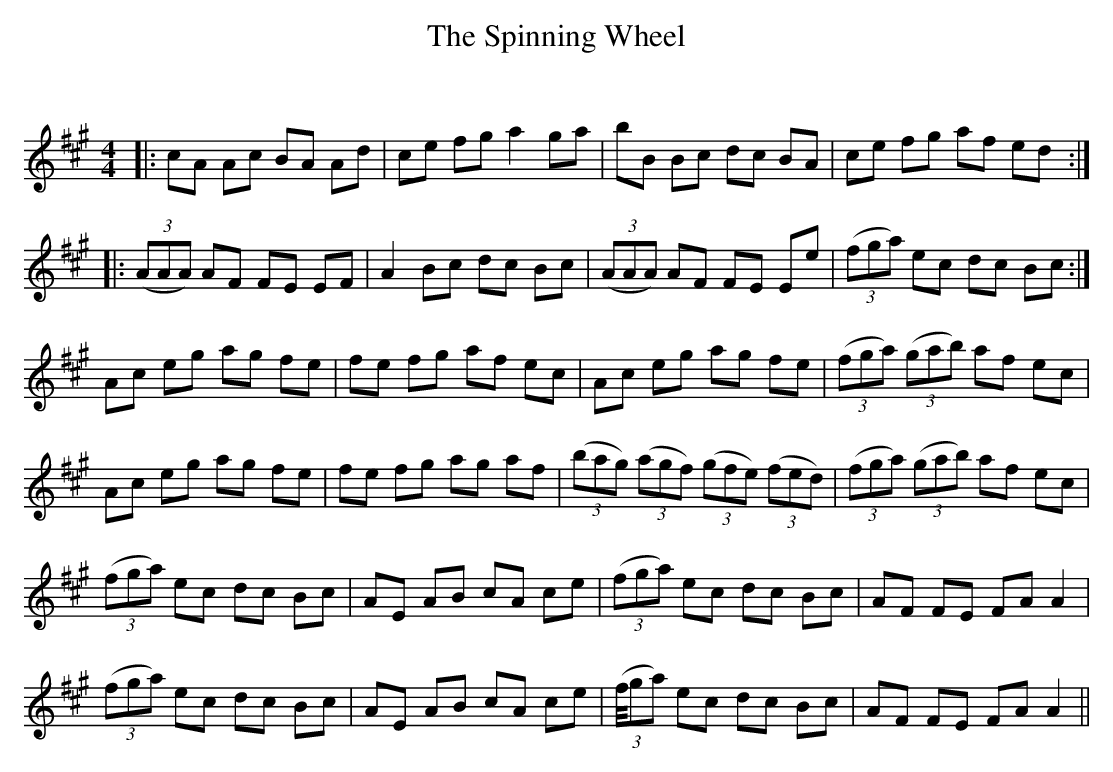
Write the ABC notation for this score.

X:1
T: The Spinning Wheel
C:
Q: 232
K:A
M:4/4
L:1/8
|:cA Ac BA Ad|ce fg a2 ga|bB Bc dc BA|ce fg af ed:|
|:((3AAA) AF FE EF|A2 Bc dc Bc|((3AAA) AF FE Ee|((3fga) ec dc Bc:|
Ac eg ag fe|fe fg af ec|Ac eg ag fe|((3fga) ((3gab) af ec|
Ac eg ag fe|fe fg ag af|((3bag) ((3agf) ((3gfe) ((3fed) |((3fga) ((3gab) af ec|
((3fga) ec dc Bc|AE AB cA ce|((3fga) ec dc Bc|AF FE FA A2|
((3fga) ec dc Bc|AE AB cA ce|((3f//ga) ec dc Bc|AF FE FA A2||
